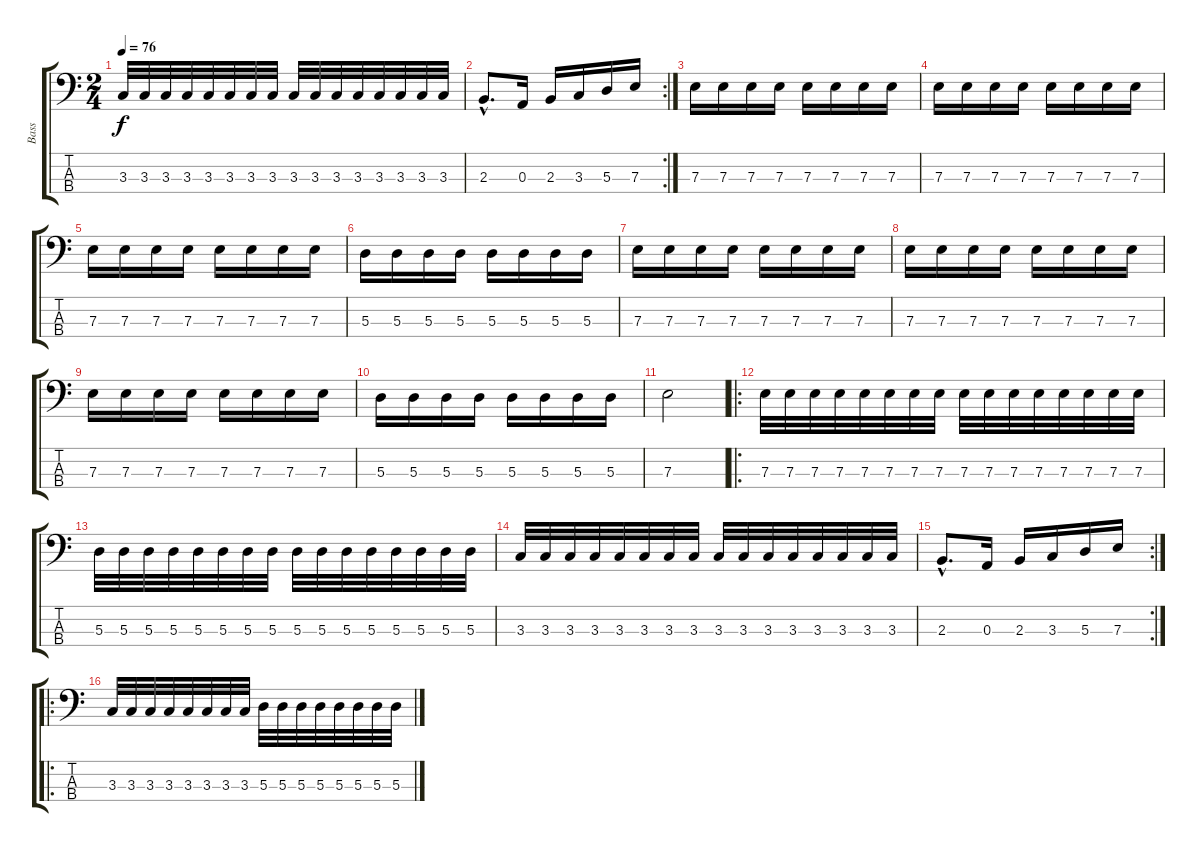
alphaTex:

\track ("Bass" "Bass") {instrument electricbassfinger}
\staff {score tabs}
\tuning (G2 D2 A1 E1) {hide}
\ts (2 4)
\tempo 76
\clef f4
\ks c
3.3.32{dy f} 3.3.32 3.3.32 3.3.32 3.3.32 3.3.32 3.3.32 3.3.32 3.3.32 3.3.32 3.3.32 3.3.32 3.3.32 3.3.32 3.3.32 3.3.32 |
\rc 2
2.3{hac}.8{d} 0.3.16 2.3.16 3.3.16 5.3.16 7.3.16 |
7.3.16 7.3.16 7.3.16 7.3.16 7.3.16 7.3.16 7.3.16 7.3.16 |
7.3.16 7.3.16 7.3.16 7.3.16 7.3.16 7.3.16 7.3.16 7.3.16 |
7.3.16 7.3.16 7.3.16 7.3.16 7.3.16 7.3.16 7.3.16 7.3.16 |
5.3.16 5.3.16 5.3.16 5.3.16 5.3.16 5.3.16 5.3.16 5.3.16 |
7.3.16 7.3.16 7.3.16 7.3.16 7.3.16 7.3.16 7.3.16 7.3.16 |
7.3.16 7.3.16 7.3.16 7.3.16 7.3.16 7.3.16 7.3.16 7.3.16 |
7.3.16 7.3.16 7.3.16 7.3.16 7.3.16 7.3.16 7.3.16 7.3.16 |
5.3.16 5.3.16 5.3.16 5.3.16 5.3.16 5.3.16 5.3.16 5.3.16 |
7.3.2 |
\ro
7.3.32 7.3.32 7.3.32 7.3.32 7.3.32 7.3.32 7.3.32 7.3.32 7.3.32 7.3.32 7.3.32 7.3.32 7.3.32 7.3.32 7.3.32 7.3.32 |
5.3.32 5.3.32 5.3.32 5.3.32 5.3.32 5.3.32 5.3.32 5.3.32 5.3.32 5.3.32 5.3.32 5.3.32 5.3.32 5.3.32 5.3.32 5.3.32 |
3.3.32 3.3.32 3.3.32 3.3.32 3.3.32 3.3.32 3.3.32 3.3.32 3.3.32 3.3.32 3.3.32 3.3.32 3.3.32 3.3.32 3.3.32 3.3.32 |
\rc 2
2.3{hac}.8{d} 0.3.16 2.3.16 3.3.16 5.3.16 7.3.16 |
\ro
3.3.32 3.3.32 3.3.32 3.3.32 3.3.32 3.3.32 3.3.32 3.3.32 5.3.32 5.3.32 5.3.32 5.3.32 5.3.32 5.3.32 5.3.32 5.3.32
